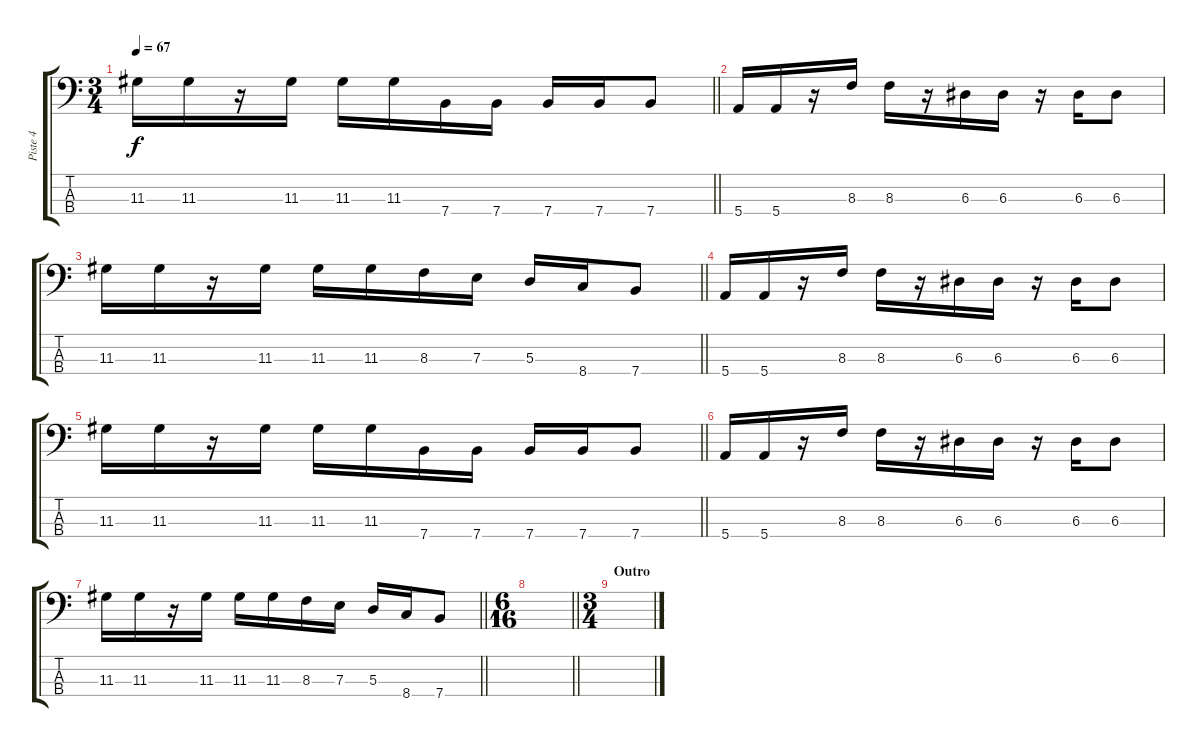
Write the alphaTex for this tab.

\track ("Piste 4" "Piste 4") {instrument electricbassfinger}
\staff {score tabs}
\tuning (G2 D2 A1 E1) {hide}
\ts (3 4)
\tempo 67
\clef f4
\barLineRight lightlight
\ks c
11.3.16{dy f} 11.3.16 r.16 11.3.16 11.3.16 11.3.16 7.4.16 7.4.16 7.4.16 7.4.16 7.4.8 |
5.4.16 5.4.16 r.16 8.3.16 8.3.16 r.16 6.3.16 6.3.16 r.16 6.3.16 6.3.8 |
\barLineRight lightlight
11.3.16 11.3.16 r.16 11.3.16 11.3.16 11.3.16 8.3.16 7.3.16 5.3.16 8.4.16 7.4.8 |
5.4.16 5.4.16 r.16 8.3.16 8.3.16 r.16 6.3.16 6.3.16 r.16 6.3.16 6.3.8 |
\barLineRight lightlight
11.3.16 11.3.16 r.16 11.3.16 11.3.16 11.3.16 7.4.16 7.4.16 7.4.16 7.4.16 7.4.8 |
5.4.16 5.4.16 r.16 8.3.16 8.3.16 r.16 6.3.16 6.3.16 r.16 6.3.16 6.3.8 |
\barLineRight lightlight
11.3.16 11.3.16 r.16 11.3.16 11.3.16 11.3.16 8.3.16 7.3.16 5.3.16 8.4.16 7.4.8 |
\ts (6 16)
\barLineRight lightlight
|
\ts (3 4)
\section ("" "Outro")
